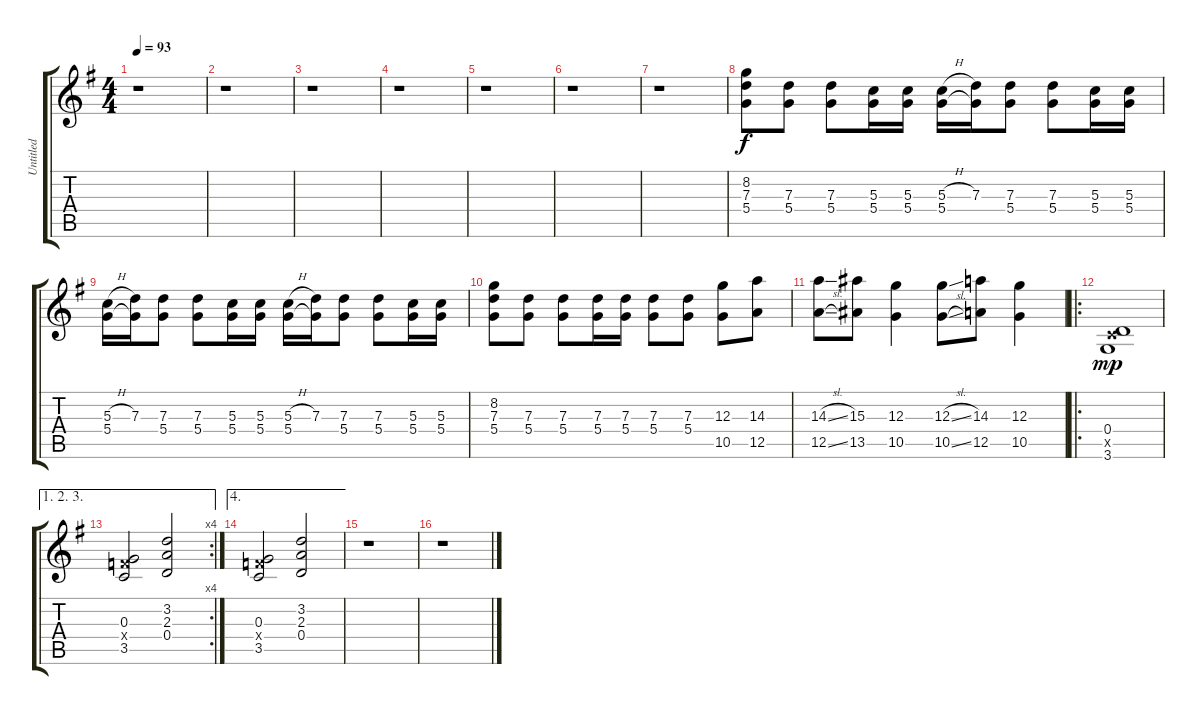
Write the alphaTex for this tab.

\track ("Untitled" "Untitled") {instrument distortionguitar}
\staff {score tabs}
\tuning (E4 B3 G3 D3 A2 E2) {hide}
\ts (4 4)
\tempo 93
\clef g2
\ks g
r.1{dy f} |
r.1 |
r.1 |
r.1 |
r.1 |
r.1 |
r.1 |
(8.2 7.3 5.4).8 (7.3 5.4).8 (7.3 5.4).8 (5.3 5.4).16 (5.3 5.4).16 (5.3{h} 5.4).16 (7.3 5.4{t}).16 (7.3 5.4).8 (7.3 5.4).8 (5.3 5.4).16 (5.3 5.4).16 |
(5.3{h} 5.4).16 (7.3 5.4{t}).16 (7.3 5.4).8 (7.3 5.4).8 (5.3 5.4).16 (5.3 5.4).16 (5.3{h} 5.4).16 (7.3 5.4{t}).16 (7.3 5.4).8 (7.3 5.4).8 (5.3 5.4).16 (5.3 5.4).16 |
(8.2 7.3 5.4).8 (7.3 5.4).8 (7.3 5.4).8 (7.3 5.4).16 (7.3 5.4).16 (7.3 5.4).8 (7.3 5.4).8 (12.3 10.5).8 (14.3 12.5).8 |
(14.3{sl} 12.5{sl}).8 (15.3 13.5).8 (12.3 10.5).4 (12.3{sl} 10.5{sl}).8 (14.3 12.5).8 (12.3 10.5).4 |
\ro
(0.4 3.5{x} 3.6).1{dy mp} |
\ae (1 2 3)
\rc 4
(0.3 3.4{x} 3.5).2 (3.2 2.3 0.4).2 |
\ae 4
(0.3 3.4{x} 3.5).2 (3.2 2.3 0.4).2 |
r.1 |
r.1
